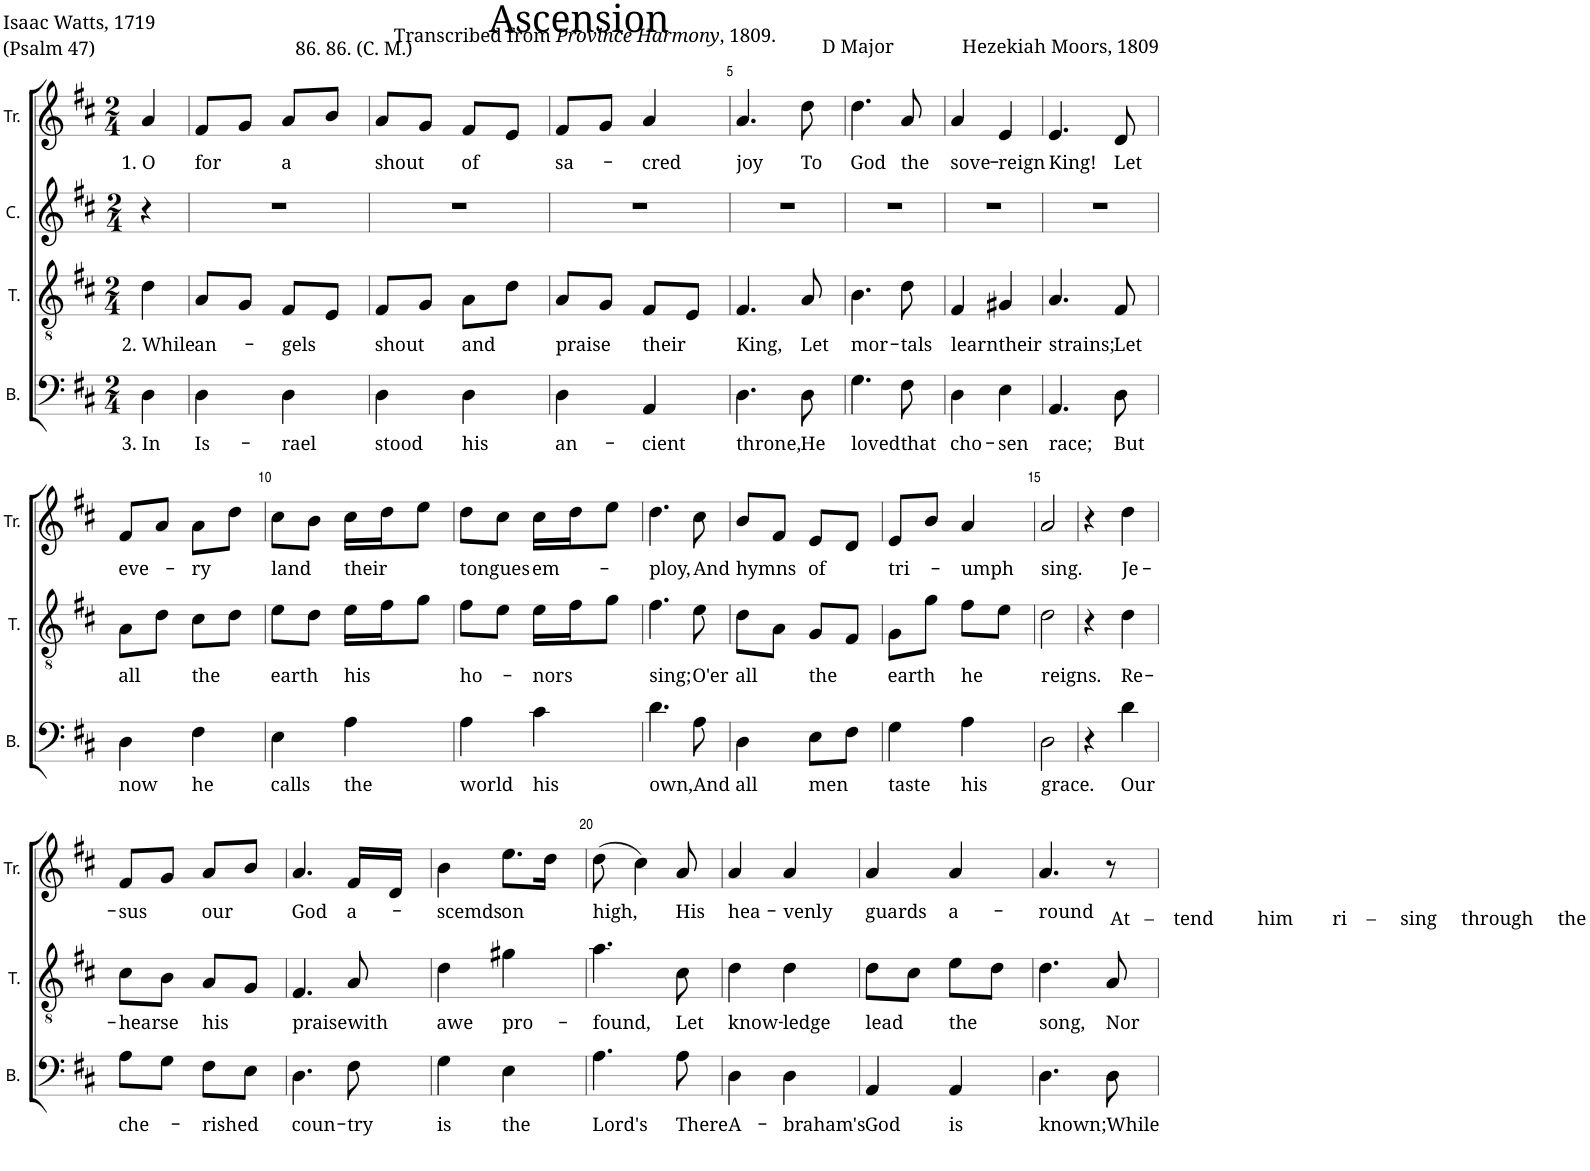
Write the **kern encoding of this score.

**kern	**text	**kern	**text	**kern	**kern	**text
*part4	*part4	*part3	*part3	*part2	*part1	*part1
*staff4	*staff4	*staff3	*staff3	*staff2	*staff1	*staff1
*I"B.	*	*I"T.	*	*I"C.	*I"Tr.	*
*I'B.	*	*I'T.	*	*I'C.	*I'Tr.	*
*clefF4	*	*clefGv2	*	*clefG2	*clefG2	*
*k[f#c#]	*	*k[f#c#]	*	*k[f#c#]	*k[f#c#]	*
*M2/4	*	*M2/4	*	*M2/4	*M2/4	*
=1	=1	=1	=1	=1	=1	=1
!	!LO:LY:b	!	!LO:LY:b	!	!	!LO:LY:b
4D\	3. In	4d\	2. While	4r	4a/	1. O
=2	=2	=2	=2	=2	=2	=2
!	!LO:LY:b	!	!LO:LY:b	!	!	!LO:LY:b
4D\	Is-	8A/L	an-	2r	8f#/L	for
.	.	8G/J	.	.	8g/J	.
!	!LO:LY:b	!	!LO:LY:b	!	!	!LO:LY:b
4D\	-rael	8F#/L	-gels	.	8a/L	a
.	.	8E/J	.	.	8b/J	.
=3	=3	=3	=3	=3	=3	=3
!	!LO:LY:b	!	!LO:LY:b	!	!	!LO:LY:b
4D\	stood	8F#/L	shout	2r	8a/L	shout
.	.	8G/J	.	.	8g/J	.
!	!LO:LY:b	!	!LO:LY:b	!	!	!LO:LY:b
4D\	his	8A\L	and	.	8f#/L	of
.	.	8d\J	.	.	8e/J	.
=4	=4	=4	=4	=4	=4	=4
!	!LO:LY:b	!	!LO:LY:b	!	!	!LO:LY:b
4D\	an-	8A/L	praise	2r	8f#/L	sa-
.	.	8G/J	.	.	8g/J	.
!	!LO:LY:b	!	!LO:LY:b	!	!	!LO:LY:b
4AA/	-cient	8F#/L	their	.	4a/	-cred
.	.	8E/J	.	.	.	.
=5	=5	=5	=5	=5	=5	=5
!	!LO:LY:b	!	!LO:LY:b	!	!	!LO:LY:b
4.D\	throne,	4.F#/	King,	2r	4.a/	joy
!	!LO:LY:b	!	!LO:LY:b	!	!	!LO:LY:b
8D\	He	8A/	Let	.	8dd\	To
=6	=6	=6	=6	=6	=6	=6
!	!LO:LY:b	!	!LO:LY:b	!	!	!LO:LY:b
4.G\	loved	4.B\	mor-	2r	4.dd\	God
!	!LO:LY:b	!	!LO:LY:b	!	!	!LO:LY:b
8F#\	that	8d\	-tals	.	8a/	the
=7	=7	=7	=7	=7	=7	=7
!	!LO:LY:b	!	!LO:LY:b	!	!	!LO:LY:b
4D\	cho-	4F#/	learn	2r	4a/	sove-
!	!LO:LY:b	!	!LO:LY:b	!	!	!LO:LY:b
4E\	-sen	4G#X/	their	.	4e/	-reign
=8	=8	=8	=8	=8	=8	=8
!	!LO:LY:b	!	!LO:LY:b	!	!	!LO:LY:b
4.AA/	race;	4.A/	strains;	2r	4.e/	King!
!	!LO:LY:b	!	!LO:LY:b	!	!	!LO:LY:b
8D\	But	8F#/	Let	.	8d/	Let
!!LO:LB:g=z
=9	=9	=9	=9	=9	=9	=9
!	!LO:LY:b	!	!LO:LY:b	!	!	!LO:LY:b
4D\	now	8A\L	all	2r	8f#/L	eve-
.	.	8d\J	.	.	8a/J	.
!	!LO:LY:b	!	!LO:LY:b	!	!	!LO:LY:b
4F#\	he	8c#\L	the	.	8a\L	-ry
.	.	8d\J	.	.	8dd\J	.
=10	=10	=10	=10	=10	=10	=10
!	!LO:LY:b	!	!LO:LY:b	!	!	!LO:LY:b
4E\	calls	8e\L	earth	2r	8cc#\L	land
.	.	8d\J	.	.	8b\J	.
!	!LO:LY:b	!	!LO:LY:b	!	!	!LO:LY:b
4A\	the	16e\LL	his	.	16cc#\LL	their
.	.	16f#\J	.	.	16dd\J	.
.	.	8g\J	.	.	8ee\J	.
=11	=11	=11	=11	=11	=11	=11
!	!LO:LY:b	!	!LO:LY:b	!	!	!LO:LY:b
4A\	world	8f#\L	ho-	2r	8dd\L	tongues
.	.	8e\J	.	.	8cc#\J	.
!	!LO:LY:b	!	!LO:LY:b	!	!	!LO:LY:b
4c#\	his	16e\LL	-nors	.	16cc#\LL	em-
.	.	16f#\J	.	.	16dd\J	.
.	.	8g\J	.	.	8ee\J	.
=12	=12	=12	=12	=12	=12	=12
!	!LO:LY:b	!	!LO:LY:b	!	!	!LO:LY:b
4.d\	own,	4.f#\	sing;	2r	4.dd\	-ploy,
!	!LO:LY:b	!	!LO:LY:b	!	!	!LO:LY:b
8A\	And	8e\	O'er	.	8cc#\	And
=13	=13	=13	=13	=13	=13	=13
!	!LO:LY:b	!	!LO:LY:b	!	!	!LO:LY:b
4D\	all	8d\L	all	2r	8b/L	hymns
.	.	8A\J	.	.	8f#/J	.
!	!LO:LY:b	!	!LO:LY:b	!	!	!LO:LY:b
8E\L	men	8G/L	the	.	8e/L	of
8F#\J	.	8F#/J	.	.	8d/J	.
=14	=14	=14	=14	=14	=14	=14
!	!LO:LY:b	!	!LO:LY:b	!	!	!LO:LY:b
4G\	taste	8G\L	earth	2r	8e/L	tri-
.	.	8g\J	.	.	8b/J	.
!	!LO:LY:b	!	!LO:LY:b	!	!	!LO:LY:b
4A\	his	8f#\L	he	.	4a/	-umph
.	.	8e\J	.	.	.	.
=15	=15	=15	=15	=15	=15	=15
!	!LO:LY:b	!	!LO:LY:b	!	!	!LO:LY:b
2D\	grace.	2d\	reigns.	2r	2a/	sing.
=16	=16	=16	=16	=16	=16	=16
4r	.	4r	.	2r	4r	.
!	!LO:LY:b	!	!LO:LY:b	!	!	!LO:LY:b
4d\	Our	4d\	Re-	.	4dd\	Je-
!!LO:LB:g=z
=17	=17	=17	=17	=17	=17	=17
!	!LO:LY:b	!	!LO:LY:b	!	!	!LO:LY:b
8A\L	che-	8c#\L	-hearse	2r	8f#/L	-sus
8G\J	.	8B\J	.	.	8g/J	.
!	!LO:LY:b	!	!LO:LY:b	!	!	!LO:LY:b
8F#\L	-rished	8A/L	his	.	8a/L	our
8E\J	.	8G/J	.	.	8b/J	.
=18	=18	=18	=18	=18	=18	=18
!	!LO:LY:b	!	!LO:LY:b	!	!	!LO:LY:b
4.D\	coun-	4.F#/	praise	2r	4.a/	God
!	!LO:LY:b	!	!LO:LY:b	!	!	!LO:LY:b
8F#\	-try	8A/	with	.	16f#/LL	a-
.	.	.	.	.	16d/JJ	.
=19	=19	=19	=19	=19	=19	=19
!	!LO:LY:b	!	!LO:LY:b	!	!	!LO:LY:b
4G\	is	4d\	awe	2r	4b\	-scemds
!	!LO:LY:b	!	!LO:LY:b	!	!	!LO:LY:b
4E\	the	4g#X\	pro-	.	8.ee\L	on
.	.	.	.	.	16dd\Jk	.
=20	=20	=20	=20	=20	=20	=20
!	!LO:LY:b	!	!LO:LY:b	!	!	!LO:LY:b
4.A\	Lord's	4.a\	-found,	2r	(8dd\	high,
.	.	.	.	.	4cc#\)	.
!	!LO:LY:b	!	!LO:LY:b	!	!	!LO:LY:b
8A\	There	8c#\	Let	.	8a/	His
=21	=21	=21	=21	=21	=21	=21
!	!LO:LY:b	!	!LO:LY:b	!	!	!LO:LY:b
4D\	A-	4d\	know-	2r	4a/	hea-
!	!LO:LY:b	!	!LO:LY:b	!	!	!LO:LY:b
4D\	-braham's	4d\	-ledge	.	4a/	-venly
=22	=22	=22	=22	=22	=22	=22
!	!LO:LY:b	!	!LO:LY:b	!	!	!LO:LY:b
4AA/	God	8d\L	lead	2r	4a/	guards
.	.	8c#\J	.	.	.	.
!	!LO:LY:b	!	!LO:LY:b	!	!	!LO:LY:b
4AA/	is	8e\L	the	.	4a/	a-
.	.	8d\J	.	.	.	.
=23	=23	=23	=23	=23	=23	=23
!	!LO:LY:b	!	!LO:LY:b	!	!	!LO:LY:b
4.D\	known;	4.d\	song,	2r	4.a/	-round
!	!	!	!	!	!LO:TX:b:t=At   –    tend         him        ri    –     sing     through     the	!
!	!LO:LY:b	!	!LO:LY:b	!	!	!
8D\	While	8A/	Nor	.	8r	.
=	=	=	=	=	=	=
*-	*-	*-	*-	*-	*-	*-
